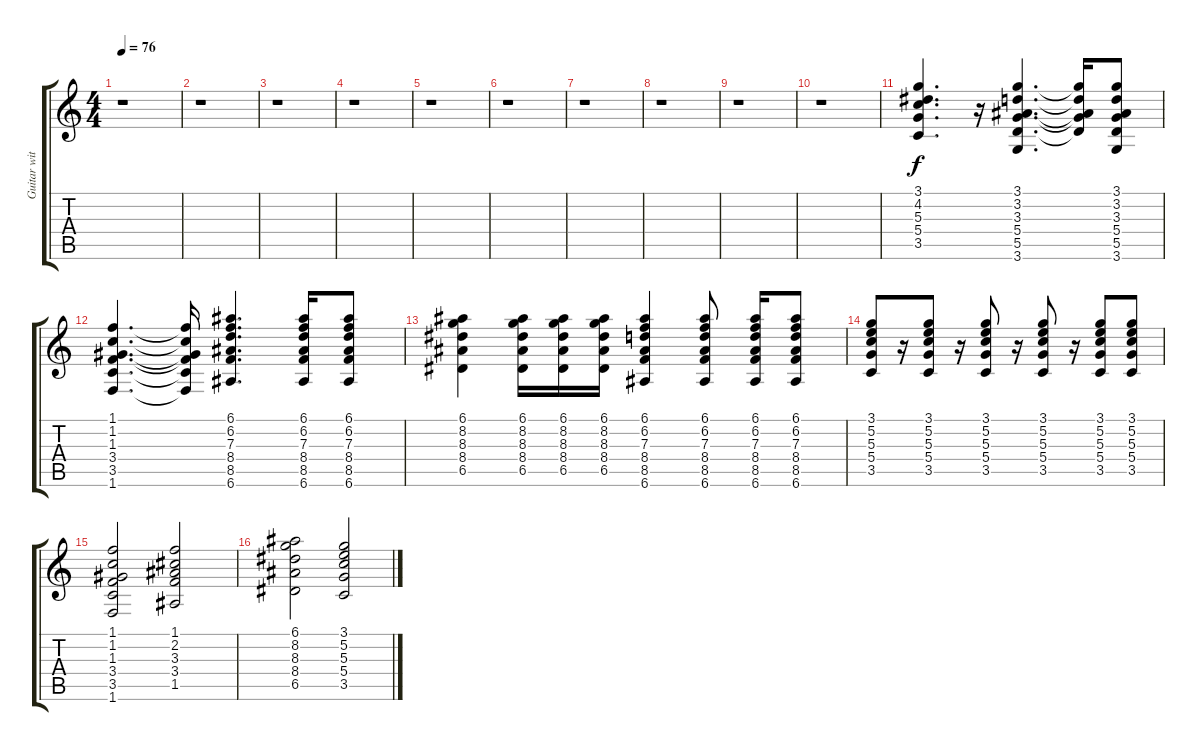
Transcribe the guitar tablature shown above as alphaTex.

\track ("Guitar with Distrt" "Guitar wit") {instrument overdrivenguitar}
\staff {score tabs}
\tuning (E4 B3 G3 D3 A2 E2) {hide}
\ts (4 4)
\tempo 76
\clef g2
\ks c
r.1{dy f} |
r.1 |
r.1 |
r.1 |
r.1 |
r.1 |
r.1 |
r.1 |
r.1 |
r.1 |
(3.1 4.2 5.3 5.4 3.5).4{d} r.16 (3.1 3.2 3.3 5.4 5.5 3.6).4{d} (3.1{t} 3.2{t} 3.3{t} 5.4{t} 5.5{t}).16 (3.1 3.2 3.3 5.4 5.5 3.6).8 |
(1.1 1.2 1.3 3.4 3.5 1.6).4{d} (1.1{t} 1.2{t} 1.3{t} 3.4{t} 3.5{t} 1.6{t}).16 (6.1 6.2 7.3 8.4 8.5 6.6).4{d} (6.1 6.2 7.3 8.4 8.5 6.6).16 (6.1 6.2 7.3 8.4 8.5 6.6).8 |
(6.1 8.2 8.3 8.4 6.5).4 (6.1 8.2 8.3 8.4 6.5).16 (6.1 8.2 8.3 8.4 6.5).16 (6.1 8.2 8.3 8.4 6.5).16 (6.1 6.2 7.3 8.4 8.5 6.6).4 (6.1 6.2 7.3 8.4 8.5 6.6).8 (6.1 6.2 7.3 8.4 8.5 6.6).16 (6.1 6.2 7.3 8.4 8.5 6.6).8 |
(3.1 5.2 5.3 5.4 3.5).8 r.16 (3.1 5.2 5.3 5.4 3.5).8 r.16 (3.1 5.2 5.3 5.4 3.5).8 r.16 (3.1 5.2 5.3 5.4 3.5).8 r.16 (3.1 5.2 5.3 5.4 3.5).8 (3.1 5.2 5.3 5.4 3.5).8 |
(1.1 1.2 1.3 3.4 3.5 1.6).2 (1.1 2.2 3.3 3.4 1.5).2 |
(6.1 8.2 8.3 8.4 6.5).2 (3.1 5.2 5.3 5.4 3.5).2
